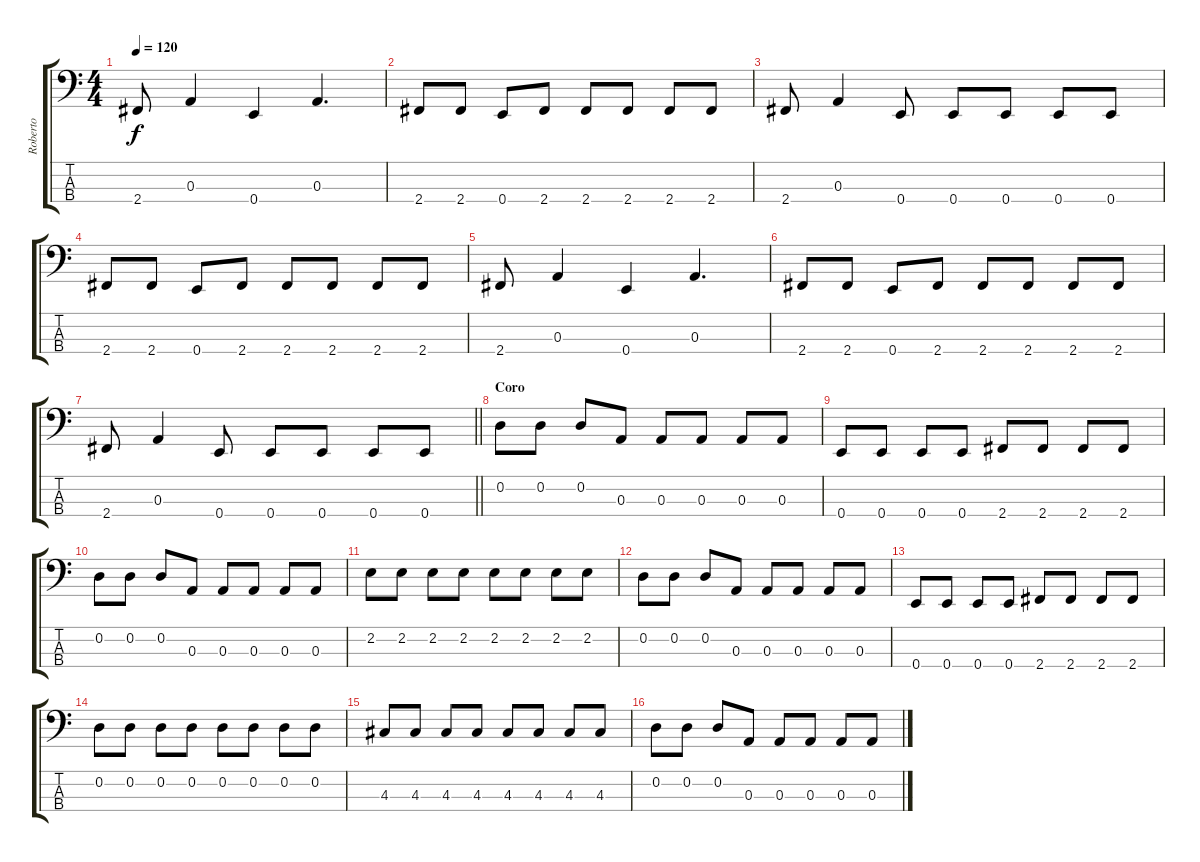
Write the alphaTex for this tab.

\track ("Roberto" "Roberto") {instrument electricbassfinger}
\staff {score tabs}
\tuning (G2 D2 A1 E1) {hide}
\ts (4 4)
\tempo 120
\clef f4
\ks c
2.4.8{dy f} 0.3.4 0.4.4 0.3.4{d} |
2.4.8 2.4.8 0.4.8 2.4.8 2.4.8 2.4.8 2.4.8 2.4.8 |
2.4.8 0.3.4 0.4.8 0.4.8 0.4.8 0.4.8 0.4.8 |
2.4.8 2.4.8 0.4.8 2.4.8 2.4.8 2.4.8 2.4.8 2.4.8 |
2.4.8 0.3.4 0.4.4 0.3.4{d} |
2.4.8 2.4.8 0.4.8 2.4.8 2.4.8 2.4.8 2.4.8 2.4.8 |
\barLineRight lightlight
2.4.8 0.3.4 0.4.8 0.4.8 0.4.8 0.4.8 0.4.8 |
\section ("" "Coro")
0.2.8 0.2.8 0.2.8 0.3.8 0.3.8 0.3.8 0.3.8 0.3.8 |
0.4.8 0.4.8 0.4.8 0.4.8 2.4.8 2.4.8 2.4.8 2.4.8 |
0.2.8 0.2.8 0.2.8 0.3.8 0.3.8 0.3.8 0.3.8 0.3.8 |
2.2.8 2.2.8 2.2.8 2.2.8 2.2.8 2.2.8 2.2.8 2.2.8 |
0.2.8 0.2.8 0.2.8 0.3.8 0.3.8 0.3.8 0.3.8 0.3.8 |
0.4.8 0.4.8 0.4.8 0.4.8 2.4.8 2.4.8 2.4.8 2.4.8 |
0.2.8 0.2.8 0.2.8 0.2.8 0.2.8 0.2.8 0.2.8 0.2.8 |
4.3.8 4.3.8 4.3.8 4.3.8 4.3.8 4.3.8 4.3.8 4.3.8 |
0.2.8 0.2.8 0.2.8 0.3.8 0.3.8 0.3.8 0.3.8 0.3.8
